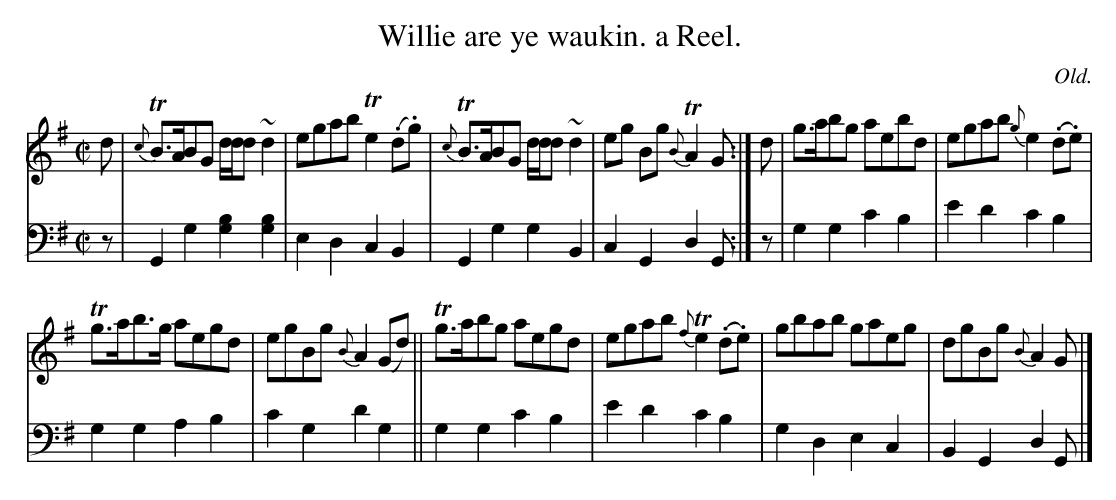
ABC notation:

X:1
T: Willie are ye waukin. a Reel.
O: Old.
M: C|
L: 1/8
K: G
V: 1 staves=2
d |\
{c}TB>ABG d/d/d ~d2 | egab Te2(.d.g) | {c}TB>ABG d/d/d ~d2 | eg Bg {B}TA2G :| d | g>abg aebd | egab {g}e2(.d.e) |
Tg>ab>g aegd | egBg {B}A2(Gd) || Tg>abg aegd | egab {f}Te2(.d.e) | gbab gaeg | dgBg {B}A2G |]
V: 2 clef=bass middle=d
z | G2g2 [g2b2][g2b2] | e2d2 c2B2 | G2g2 g2B2 | c2G2 d2G :| z | g2g2 c'2b2 | e'2d'2 c'2b2 |
g2g2 a2b2 | c'2g2 d'2g2 || g2g2 c'2b2 | e'2d'2 c'2b2 | g2d2 e2c2 | B2G2 d2G |]
